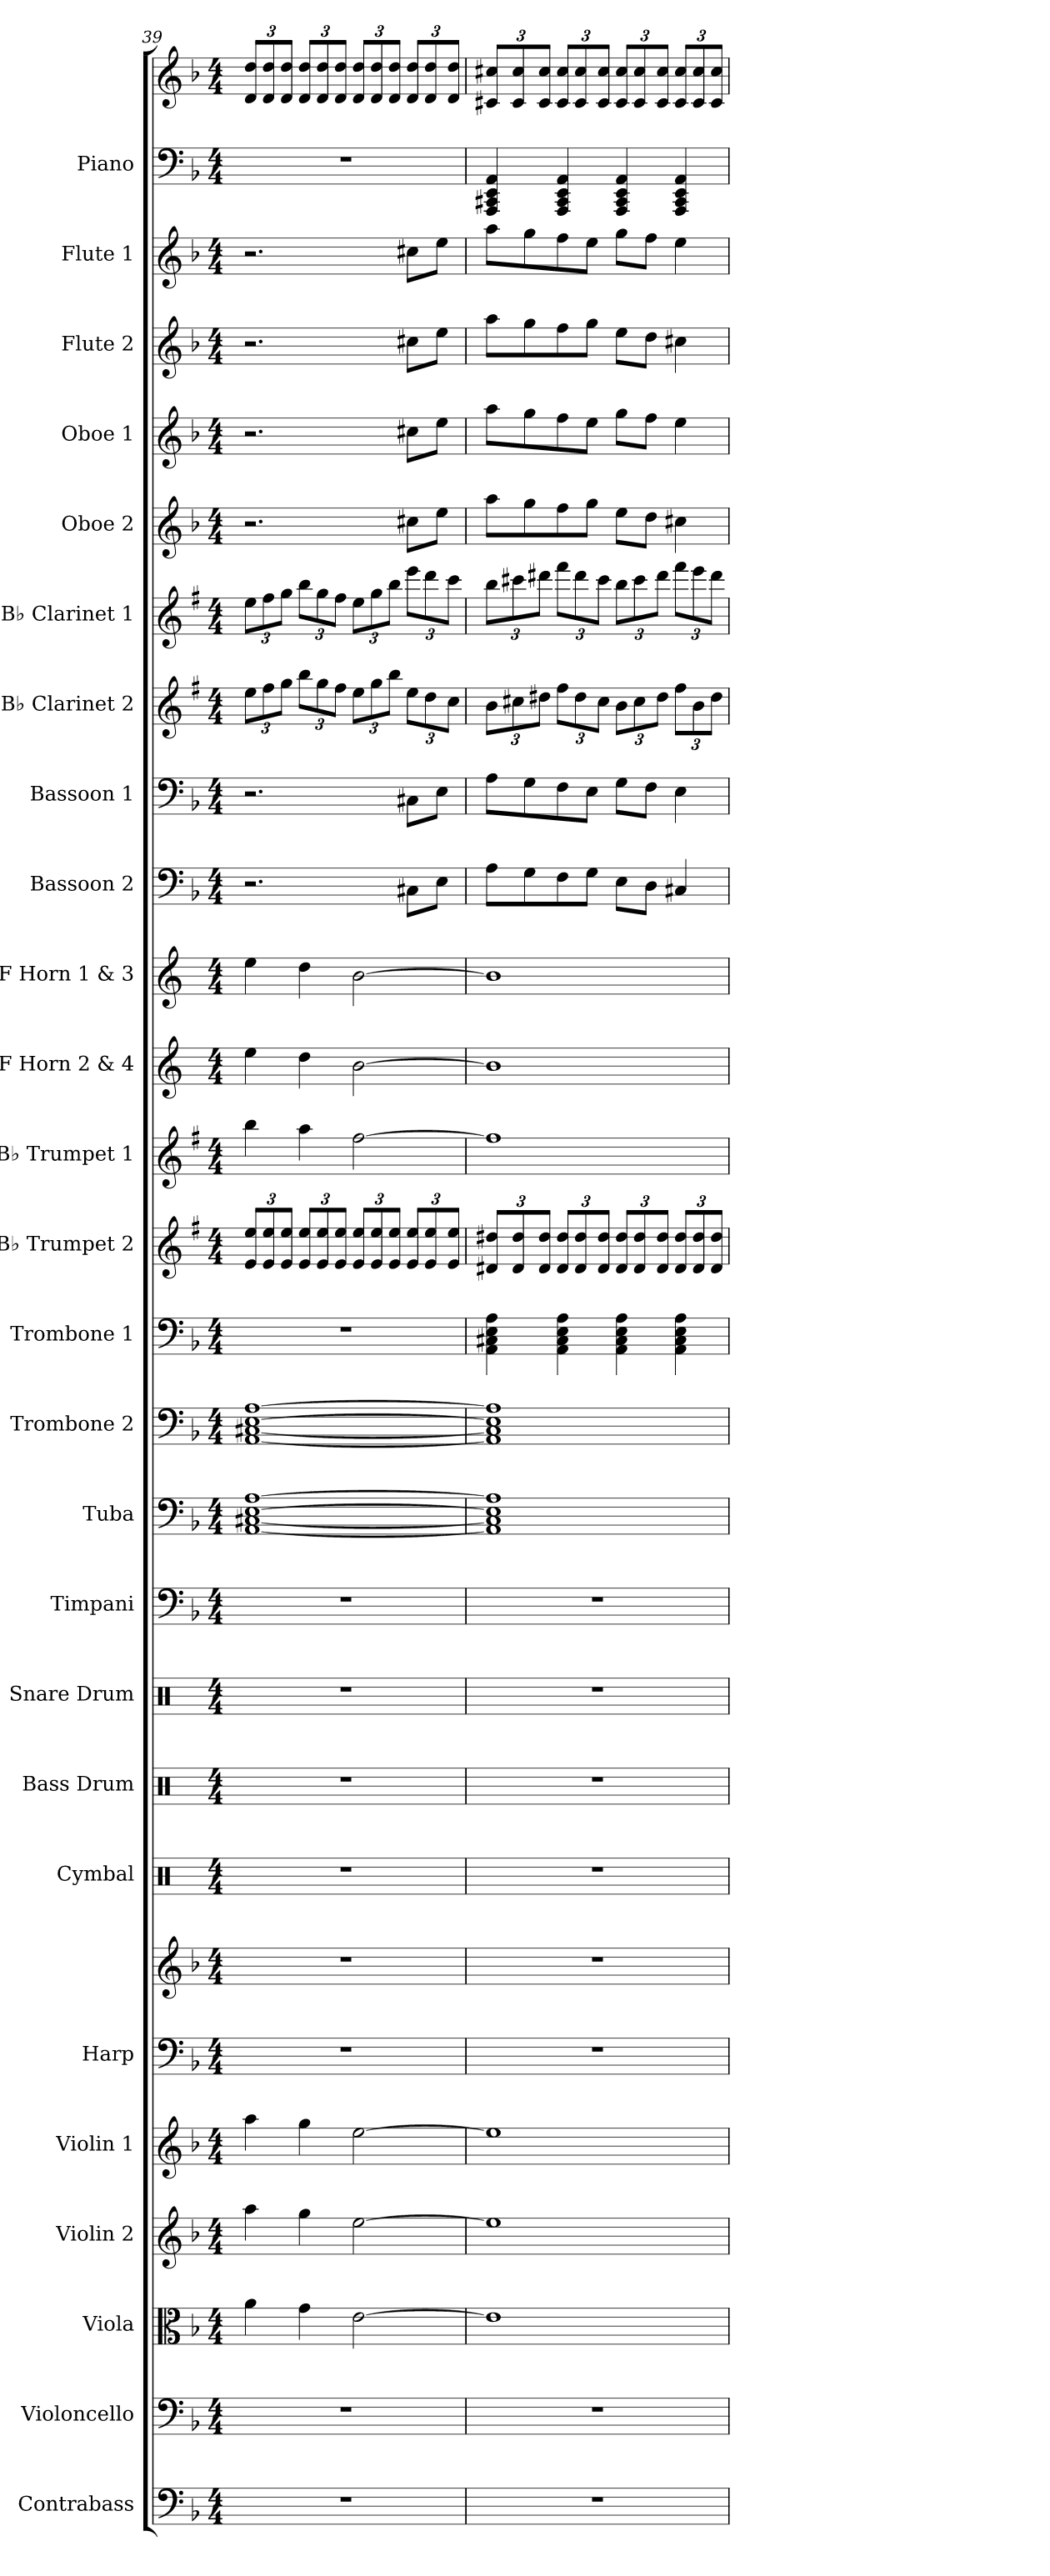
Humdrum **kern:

**kern	**kern	**kern	**kern	**kern	**kern	**kern	**kern	**kern	**kern	**kern	**kern	**kern	**kern	**kern	**kern	**kern	**kern	**kern	**kern	**kern	**kern	**kern	**kern	**kern	**kern	**kern	**kern
*part26	*part25	*part24	*part23	*part22	*part21	*part21	*part20	*part19	*part18	*part17	*part16	*part15	*part14	*part13	*part12	*part11	*part10	*part9	*part8	*part7	*part6	*part5	*part4	*part3	*part2	*part1	*part1
*staff28	*staff27	*staff26	*staff25	*staff24	*staff23	*staff22	*staff21	*staff20	*staff19	*staff18	*staff17	*staff16	*staff15	*staff14	*staff13	*staff12	*staff11	*staff10	*staff9	*staff8	*staff7	*staff6	*staff5	*staff4	*staff3	*staff2	*staff1
*I"Contrabass	*I"Violoncello	*I"Viola	*I"Violin 2	*I"Violin 1	*I"Harp	*	*I"Cymbal	*I"Bass Drum	*I"Snare Drum	*I"Timpani	*I"Tuba	*I"Trombone 2	*I"Trombone 1	*I"B♭ Trumpet 2	*I"B♭ Trumpet 1	*I"F Horn 2 &amp; 4	*I"F Horn 1 &amp; 3	*I"Bassoon 2	*I"Bassoon 1	*I"B♭ Clarinet 2	*I"B♭ Clarinet 1	*I"Oboe 2	*I"Oboe 1	*I"Flute 2	*I"Flute 1	*I"Piano	*
*I'Cb.	*I'Vc.	*I'Vla.	*I'Vln. 2	*I'Vln. 1	*I'Hrp.	*	*I'Cym.	*I'B. Dr.	*I'Sn. Dr.	*I'Timp.	*I'Tba.	*I'Tbn. 2	*I'Tbn. 1	*I'B♭ Tpt. 2	*I'B♭ Tpt. 1	*I'F Hn. 2 4	*I'F Hn. 1 3	*I'Bsn. 2	*I'Bsn. 1	*I'B♭ Cl. 2	*I'B♭ Cl. 1	*I'Ob. 2	*I'Ob. 1	*I'Fl. 2	*I'Fl. 1	*I'Pno.	*
*clefF4	*clefF4	*clefC3	*clefG2	*clefG2	*clefF4	*clefG2	*clefX	*clefX	*clefX	*clefF4	*clefF4	*clefF4	*clefF4	*clefG2	*clefG2	*clefG2	*clefG2	*clefF4	*clefF4	*clefG2	*clefG2	*clefG2	*clefG2	*clefG2	*clefG2	*clefF4	*clefG2
*ITrd7c12	*	*	*	*	*	*	*	*	*	*	*	*	*	*ITrd1c2	*ITrd1c2	*ITrd4c7	*ITrd4c7	*	*	*ITrd1c2	*ITrd1c2	*	*	*	*	*	*
*k[b-]	*k[b-]	*k[b-]	*k[b-]	*k[b-]	*k[b-]	*k[b-]	*k[]	*k[]	*k[]	*k[b-]	*k[b-]	*k[b-]	*k[b-]	*k[b-]	*k[b-]	*k[b-]	*k[b-]	*k[b-]	*k[b-]	*k[b-]	*k[b-]	*k[b-]	*k[b-]	*k[b-]	*k[b-]	*k[b-]	*k[b-]
*M4/4	*M4/4	*M4/4	*M4/4	*M4/4	*M4/4	*M4/4	*M4/4	*M4/4	*M4/4	*M4/4	*M4/4	*M4/4	*M4/4	*M4/4	*M4/4	*M4/4	*M4/4	*M4/4	*M4/4	*M4/4	*M4/4	*M4/4	*M4/4	*M4/4	*M4/4	*M4/4	*M4/4
*	*	*	*	*	*	*	*	*	*	*	*	*	*	*Xbrackettup	*	*	*	*	*	*Xbrackettup	*Xbrackettup	*	*	*	*	*	*Xbrackettup
=39	=39	=39	=39	=39	=39	=39	=39	=39	=39	=39	=39	=39	=39	=39	=39	=39	=39	=39	=39	=39	=39	=39	=39	=39	=39	=39	=39
1r	1r	4a\	4aa\	4aa\	1r	1r	1r	1r	1r	1r	[1AA [1C#X [1E [1A	[1AA [1C#X [1E [1A	1r	12d/ 12dd/L	4aa\	4a\	4a\	2.r	2.r	12dd\L	12dd\L	2.r	2.r	2.r	2.r	1r	12d/ 12dd/L
.	.	.	.	.	.	.	.	.	.	.	.	.	.	12d/ 12dd/	.	.	.	.	.	12ee\	12ee\	.	.	.	.	.	12d/ 12dd/
.	.	.	.	.	.	.	.	.	.	.	.	.	.	12d/ 12dd/J	.	.	.	.	.	12ff\J	12ff\J	.	.	.	.	.	12d/ 12dd/J
.	.	4g\	4gg\	4gg\	.	.	.	.	.	.	.	.	.	12d/ 12dd/L	4gg\	4g\	4g\	.	.	12aa\L	12aa\L	.	.	.	.	.	12d/ 12dd/L
.	.	.	.	.	.	.	.	.	.	.	.	.	.	12d/ 12dd/	.	.	.	.	.	12ff\	12ff\	.	.	.	.	.	12d/ 12dd/
.	.	.	.	.	.	.	.	.	.	.	.	.	.	12d/ 12dd/J	.	.	.	.	.	12ee\J	12ee\J	.	.	.	.	.	12d/ 12dd/J
.	.	[2e\	[2ee\	[2ee\	.	.	.	.	.	.	.	.	.	12d/ 12dd/L	[2ee\	[2e\	[2e\	.	.	12dd\L	12dd\L	.	.	.	.	.	12d/ 12dd/L
.	.	.	.	.	.	.	.	.	.	.	.	.	.	12d/ 12dd/	.	.	.	.	.	12ff\	12ff\	.	.	.	.	.	12d/ 12dd/
.	.	.	.	.	.	.	.	.	.	.	.	.	.	12d/ 12dd/J	.	.	.	.	.	12aa\J	12aa\J	.	.	.	.	.	12d/ 12dd/J
.	.	.	.	.	.	.	.	.	.	.	.	.	.	12d/ 12dd/L	.	.	.	8C#X\L	8C#X\L	12dd\L	12ddd\L	8cc#X\L	8cc#X\L	8cc#X\L	8cc#X\L	.	12d/ 12dd/L
.	.	.	.	.	.	.	.	.	.	.	.	.	.	12d/ 12dd/	.	.	.	.	.	12cc\	12ccc\	.	.	.	.	.	12d/ 12dd/
.	.	.	.	.	.	.	.	.	.	.	.	.	.	.	.	.	.	8E\J	8E\J	.	.	8ee\J	8ee\J	8ee\J	8ee\J	.	.
.	.	.	.	.	.	.	.	.	.	.	.	.	.	12d/ 12dd/J	.	.	.	.	.	12b-\J	12bb-\J	.	.	.	.	.	12d/ 12dd/J
=40	=40	=40	=40	=40	=40	=40	=40	=40	=40	=40	=40	=40	=40	=40	=40	=40	=40	=40	=40	=40	=40	=40	=40	=40	=40	=40	=40
1r	1r	1e]	1ee]	1ee]	1r	1r	1r	1r	1r	1r	1AA] 1C#] 1E] 1A]	1AA] 1C#] 1E] 1A]	4AA\ 4C#X\ 4E\ 4A\	12c#X/ 12cc#X/L	1ee]	1e]	1e]	8A\L	8A\L	12a\L	12aa\L	8aa\L	8aa\L	8aa\L	8aa\L	4AAA/ 4CC#X/ 4EE/ 4AA/	12c#X/ 12cc#X/L
.	.	.	.	.	.	.	.	.	.	.	.	.	.	12c#/ 12cc#/	.	.	.	.	.	12bn\	12bbn\	.	.	.	.	.	12c#/ 12cc#/
.	.	.	.	.	.	.	.	.	.	.	.	.	.	.	.	.	.	8G\	8G\	.	.	8gg\	8gg\	8gg\	8gg\	.	.
.	.	.	.	.	.	.	.	.	.	.	.	.	.	12c#/ 12cc#/J	.	.	.	.	.	12cc#X\J	12ccc#X\J	.	.	.	.	.	12c#/ 12cc#/J
.	.	.	.	.	.	.	.	.	.	.	.	.	4AA\ 4C#\ 4E\ 4A\	12c#/ 12cc#/L	.	.	.	8F\	8F\	12ee\L	12eee\L	8ff\	8ff\	8ff\	8ff\	4AAA/ 4CC#/ 4EE/ 4AA/	12c#/ 12cc#/L
.	.	.	.	.	.	.	.	.	.	.	.	.	.	12c#/ 12cc#/	.	.	.	.	.	12cc#\	12ccc#\	.	.	.	.	.	12c#/ 12cc#/
.	.	.	.	.	.	.	.	.	.	.	.	.	.	.	.	.	.	8G\J	8E\J	.	.	8gg\J	8ee\J	8gg\J	8ee\J	.	.
.	.	.	.	.	.	.	.	.	.	.	.	.	.	12c#/ 12cc#/J	.	.	.	.	.	12b\J	12bb\J	.	.	.	.	.	12c#/ 12cc#/J
.	.	.	.	.	.	.	.	.	.	.	.	.	4AA\ 4C#\ 4E\ 4A\	12c#/ 12cc#/L	.	.	.	8E\L	8G\L	12a\L	12aa\L	8ee\L	8gg\L	8ee\L	8gg\L	4AAA/ 4CC#/ 4EE/ 4AA/	12c#/ 12cc#/L
.	.	.	.	.	.	.	.	.	.	.	.	.	.	12c#/ 12cc#/	.	.	.	.	.	12b\	12bb\	.	.	.	.	.	12c#/ 12cc#/
.	.	.	.	.	.	.	.	.	.	.	.	.	.	.	.	.	.	8D\J	8F\J	.	.	8dd\J	8ff\J	8dd\J	8ff\J	.	.
.	.	.	.	.	.	.	.	.	.	.	.	.	.	12c#/ 12cc#/J	.	.	.	.	.	12cc#\J	12ccc#\J	.	.	.	.	.	12c#/ 12cc#/J
.	.	.	.	.	.	.	.	.	.	.	.	.	4AA\ 4C#\ 4E\ 4A\	12c#/ 12cc#/L	.	.	.	4C#X/	4E\	12ee\L	12eee\L	4cc#X\	4ee\	4cc#X\	4ee\	4AAA/ 4CC#/ 4EE/ 4AA/	12c#/ 12cc#/L
.	.	.	.	.	.	.	.	.	.	.	.	.	.	12c#/ 12cc#/	.	.	.	.	.	12a\	12ddd\	.	.	.	.	.	12c#/ 12cc#/
.	.	.	.	.	.	.	.	.	.	.	.	.	.	12c#/ 12cc#/J	.	.	.	.	.	12cc#\J	12ccc#\J	.	.	.	.	.	12c#/ 12cc#/J
=	=	=	=	=	=	=	=	=	=	=	=	=	=	=	=	=	=	=	=	=	=	=	=	=	=	=	=
*-	*-	*-	*-	*-	*-	*-	*-	*-	*-	*-	*-	*-	*-	*-	*-	*-	*-	*-	*-	*-	*-	*-	*-	*-	*-	*-	*-
